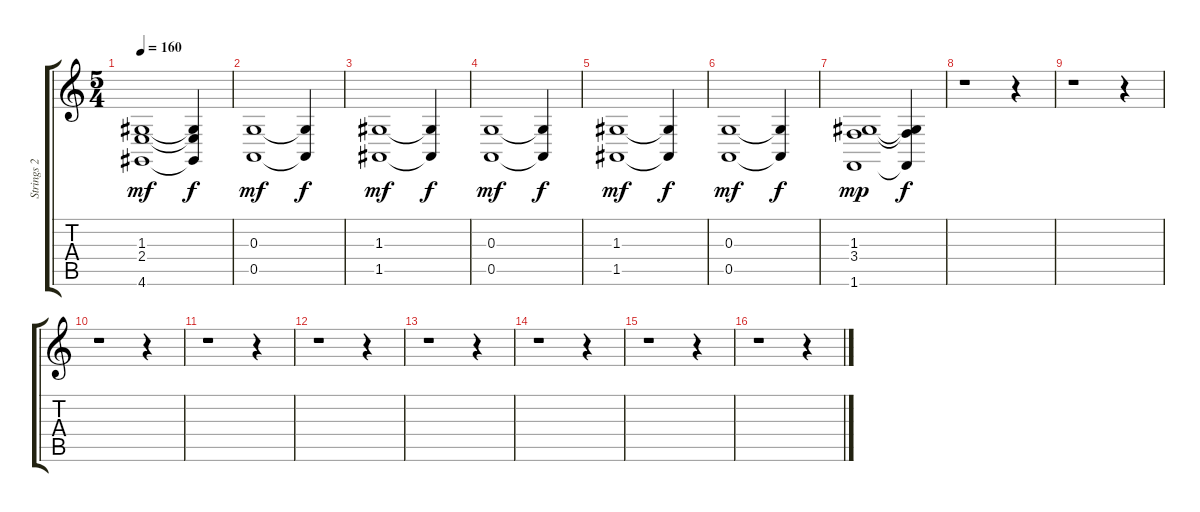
\track ("Strings 2" "Strings 2") {instrument stringensemble2}
\staff {score tabs}
\tuning (E4 B3 G3 D3 A2 E2) {hide}
\ts (5 4)
\tempo 160
\clef g2
\ks c
(1.3 2.4 4.6).1{dy mf} (1.3{t} 2.4{t} 4.6{t}).4{dy f} |
(0.3 0.5).1{dy mf} (0.3{t} 0.5{t}).4{dy f} |
(1.3 1.5).1{dy mf} (1.3{t} 1.5{t}).4{dy f} |
(0.3 0.5).1{dy mf} (0.3{t} 0.5{t}).4{dy f} |
(1.3 1.5).1{dy mf} (1.3{t} 1.5{t}).4{dy f} |
(0.3 0.5).1{dy mf} (0.3{t} 0.5{t}).4{dy f} |
(1.3 3.4 1.6).1{dy mp} (1.3{t} 3.4{t} 1.6{t}).4{dy f} |
r.1 r.4 |
r.1 r.4 |
r.1 r.4 |
r.1 r.4 |
r.1 r.4 |
r.1 r.4 |
r.1 r.4 |
r.1 r.4 |
r.1 r.4
